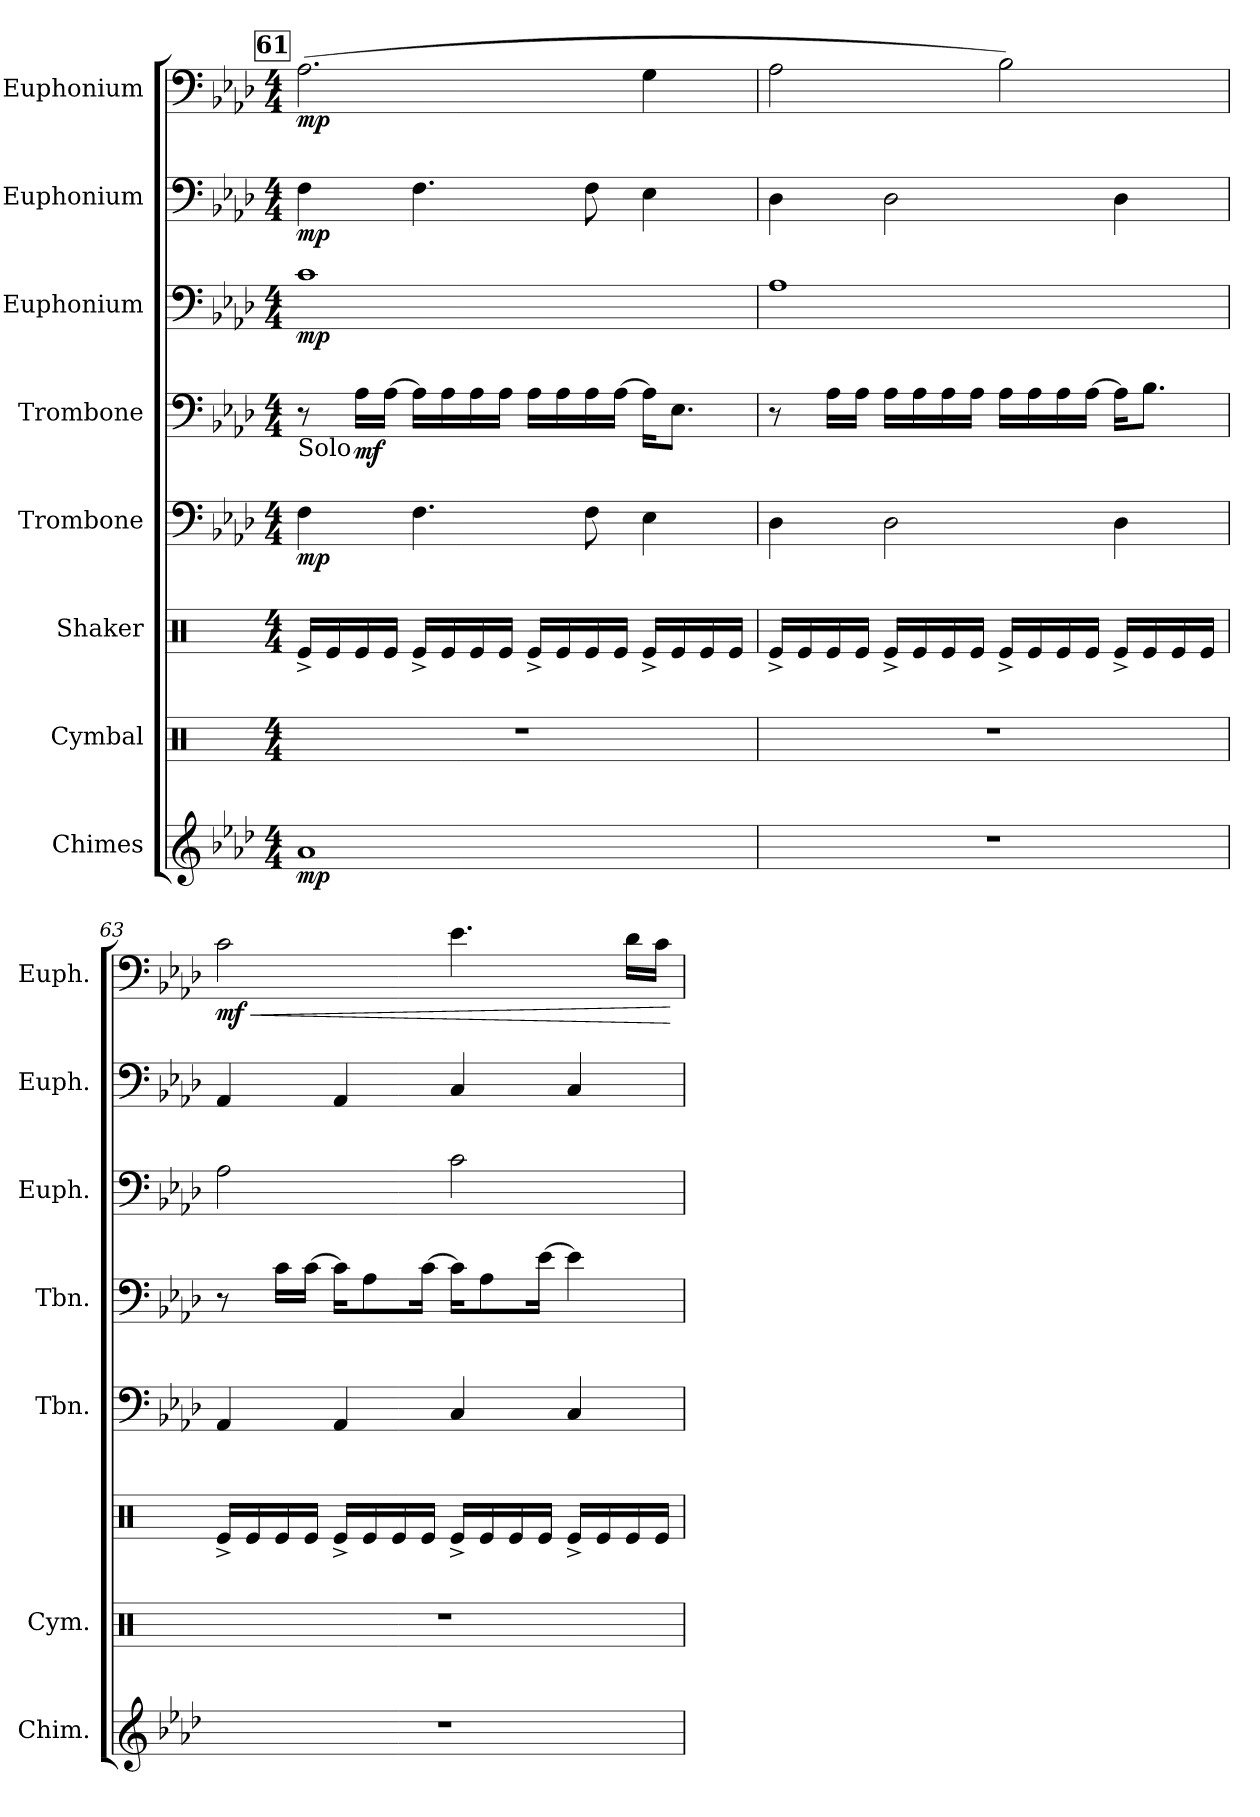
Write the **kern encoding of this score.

**kern	**dynam	**kern	**kern	**kern	**dynam	**kern	**dynam	**kern	**dynam	**kern	**dynam	**kern	**dynam
*part8	*part8	*part7	*part6	*part5	*part5	*part4	*part4	*part3	*part3	*part2	*part2	*part1	*part1
*staff8	*staff8	*staff7	*staff6	*staff5	*staff5	*staff4	*staff4	*staff3	*staff3	*staff2	*staff2	*staff1	*staff1
*I"Chimes	*	*I"Cymbal	*I"Shaker	*I"Trombone	*	*I"Trombone	*	*I"Euphonium	*	*I"Euphonium	*	*I"Euphonium	*
*I'Chim.	*	*I'Cym.	*	*I'Tbn.	*	*I'Tbn.	*	*I'Euph.	*	*I'Euph.	*	*I'Euph.	*
!!LO:PB:g=z
*clefG2	*	*clefX	*clefX	*clefF4	*	*clefF4	*	*clefF4	*	*clefF4	*	*clefF4	*
*k[b-e-a-d-]	*	*k[]	*k[]	*k[b-e-a-d-]	*	*k[b-e-a-d-]	*	*k[b-e-a-d-]	*	*k[b-e-a-d-]	*	*k[b-e-a-d-]	*
*M4/4	*	*M4/4	*M4/4	*M4/4	*	*M4/4	*	*M4/4	*	*M4/4	*	*M4/4	*
!!LO:REH:place=s1:a:B:fs=14:t=61
=61	=61	=61	=61	=61	=61	=61	=61	=61	=61	=61	=61	=61	=61
!	!	!	!	!	!	!LO:TX:b:t=Solo	!	!	!	!	!	!	!
!	!LO:DY:b	!	!	!	!LO:DY:b	!	!	!	!LO:DY:b	!	!LO:DY:b	!	!LO:DY:b
1a-	mp	1r	16Re^/LL	4F\	mp	8r	.	1c	mp	4F\	mp	(>2.A-\	mp
.	.	.	16Re/	.	.	.	.	.	.	.	.	.	.
!	!	!	!	!	!	!	!LO:DY:b	!	!	!	!	!	!
.	.	.	16Re/	.	.	16A-\LL	mf	.	.	.	.	.	.
.	.	.	16Re/JJ	.	.	[16A-\JJ	.	.	.	.	.	.	.
.	.	.	16Re^/LL	4.F\	.	16A-\LL]	.	.	.	4.F\	.	.	.
.	.	.	16Re/	.	.	16A-\	.	.	.	.	.	.	.
.	.	.	16Re/	.	.	16A-\	.	.	.	.	.	.	.
.	.	.	16Re/JJ	.	.	16A-\JJ	.	.	.	.	.	.	.
.	.	.	16Re^/LL	.	.	16A-\LL	.	.	.	.	.	.	.
.	.	.	16Re/	.	.	16A-\	.	.	.	.	.	.	.
.	.	.	16Re/	8F\	.	16A-\	.	.	.	8F\	.	.	.
.	.	.	16Re/JJ	.	.	[16A-\JJ	.	.	.	.	.	.	.
.	.	.	16Re^/LL	4E-\	.	16A-\KL]	.	.	.	4E-\	.	4G\	.
.	.	.	16Re/	.	.	8.E-\J	.	.	.	.	.	.	.
.	.	.	16Re/	.	.	.	.	.	.	.	.	.	.
.	.	.	16Re/JJ	.	.	.	.	.	.	.	.	.	.
=62	=62	=62	=62	=62	=62	=62	=62	=62	=62	=62	=62	=62	=62
1r	.	1r	16Re^/LL	4D-\	.	8r	.	1A-	.	4D-\	.	2A-\	.
.	.	.	16Re/	.	.	.	.	.	.	.	.	.	.
.	.	.	16Re/	.	.	16A-\LL	.	.	.	.	.	.	.
.	.	.	16Re/JJ	.	.	16A-\JJ	.	.	.	.	.	.	.
.	.	.	16Re^/LL	2D-\	.	16A-\LL	.	.	.	2D-\	.	.	.
.	.	.	16Re/	.	.	16A-\	.	.	.	.	.	.	.
.	.	.	16Re/	.	.	16A-\	.	.	.	.	.	.	.
.	.	.	16Re/JJ	.	.	16A-\JJ	.	.	.	.	.	.	.
.	.	.	16Re^/LL	.	.	16A-\LL	.	.	.	.	.	2B-\)	.
.	.	.	16Re/	.	.	16A-\	.	.	.	.	.	.	.
.	.	.	16Re/	.	.	16A-\	.	.	.	.	.	.	.
.	.	.	16Re/JJ	.	.	[16A-\JJ	.	.	.	.	.	.	.
.	.	.	16Re^/LL	4D-\	.	16A-\KL]	.	.	.	4D-\	.	.	.
.	.	.	16Re/	.	.	8.B-\J	.	.	.	.	.	.	.
.	.	.	16Re/	.	.	.	.	.	.	.	.	.	.
.	.	.	16Re/JJ	.	.	.	.	.	.	.	.	.	.
!!LO:PB:g=z
=63	=63	=63	=63	=63	=63	=63	=63	=63	=63	=63	=63	=63	=63
!	!	!	!	!	!	!	!	!	!	!	!	!	!LO:HP:b
!	!	!	!	!	!	!	!	!	!	!	!	!	!LO:DY:n=1:b
1r	.	1r	16Re^/LL	4AA-/	.	8r	.	2A-\	.	4AA-/	.	2c\	< mf
.	.	.	16Re/	.	.	.	.	.	.	.	.	.	.
.	.	.	16Re/	.	.	16c\LL	.	.	.	.	.	.	.
.	.	.	16Re/JJ	.	.	[16c\JJ	.	.	.	.	.	.	.
.	.	.	16Re^/LL	4AA-/	.	16c\KL]	.	.	.	4AA-/	.	.	.
.	.	.	16Re/	.	.	8A-\	.	.	.	.	.	.	.
.	.	.	16Re/	.	.	.	.	.	.	.	.	.	.
.	.	.	16Re/JJ	.	.	[16c\Jk	.	.	.	.	.	.	.
.	.	.	16Re^/LL	4C/	.	16c\KL]	.	2c\	.	4C/	.	4.e-\	.
.	.	.	16Re/	.	.	8A-\	.	.	.	.	.	.	.
.	.	.	16Re/	.	.	.	.	.	.	.	.	.	.
.	.	.	16Re/JJ	.	.	[16e-\Jk	.	.	.	.	.	.	.
.	.	.	16Re^/LL	4C/	.	4e-\]	.	.	.	4C/	.	.	.
.	.	.	16Re/	.	.	.	.	.	.	.	.	.	.
.	.	.	16Re/	.	.	.	.	.	.	.	.	16d-\LL	.
.	.	.	16Re/JJ	.	.	.	.	.	.	.	.	16c\JJ	.
.	.	.	.	.	.	.	.	.	.	.	.	.	[
=	=	=	=	=	=	=	=	=	=	=	=	=	=
*-	*-	*-	*-	*-	*-	*-	*-	*-	*-	*-	*-	*-	*-
